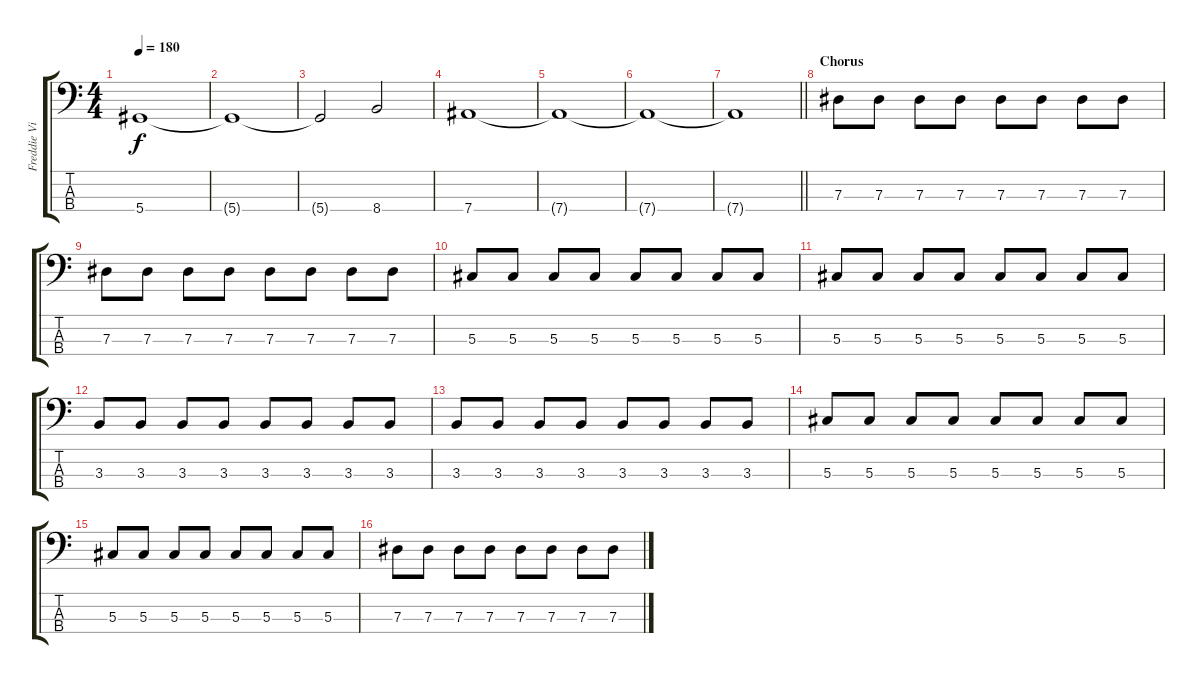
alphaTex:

\track ("Freddie Vidales" "Freddie Vi") {instrument electricbassfinger}
\staff {score tabs}
\tuning (Gb2 Db2 Ab1 Eb1) {hide}
\ts (4 4)
\tempo 180
\clef f4
\ks c
5.4{t}.1{dy f} |
5.4{t}.1 |
5.4{t}.2 8.4.2 |
7.4.1 |
7.4{t}.1 |
7.4{t}.1 |
\barLineRight lightlight
7.4{t}.1 |
\section ("" "Chorus")
7.3.8 7.3.8 7.3.8 7.3.8 7.3.8 7.3.8 7.3.8 7.3.8 |
7.3.8 7.3.8 7.3.8 7.3.8 7.3.8 7.3.8 7.3.8 7.3.8 |
5.3.8 5.3.8 5.3.8 5.3.8 5.3.8 5.3.8 5.3.8 5.3.8 |
5.3.8 5.3.8 5.3.8 5.3.8 5.3.8 5.3.8 5.3.8 5.3.8 |
3.3.8 3.3.8 3.3.8 3.3.8 3.3.8 3.3.8 3.3.8 3.3.8 |
3.3.8 3.3.8 3.3.8 3.3.8 3.3.8 3.3.8 3.3.8 3.3.8 |
5.3.8 5.3.8 5.3.8 5.3.8 5.3.8 5.3.8 5.3.8 5.3.8 |
5.3.8 5.3.8 5.3.8 5.3.8 5.3.8 5.3.8 5.3.8 5.3.8 |
7.3.8 7.3.8 7.3.8 7.3.8 7.3.8 7.3.8 7.3.8 7.3.8
